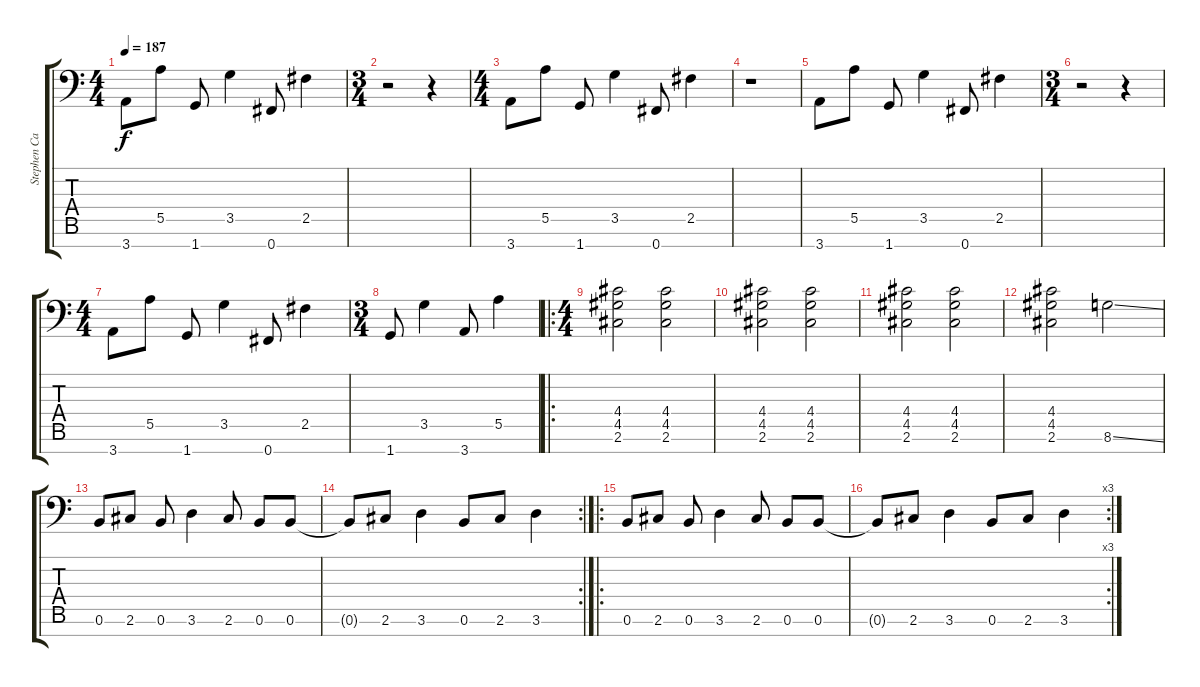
\track ("Stephen Carpenter (Eight string shown as" "Stephen Ca") {instrument distortionguitar}
\staff {score tabs}
\tuning (B3 G3 D3 A2 E2 B1 Gb1) {hide}
\ts (4 4)
\tempo 187
\clef f4
\ks c
3.7.8{dy f} 5.5.8 1.7.8 3.5.4 0.7.8 2.5.4 |
\ts (3 4)
r.2 r.4 |
\ts (4 4)
3.7.8 5.5.8 1.7.8 3.5.4 0.7.8 2.5.4 |
r.1 |
3.7.8 5.5.8 1.7.8 3.5.4 0.7.8 2.5.4 |
\ts (3 4)
r.2 r.4 |
\ts (4 4)
3.7.8 5.5.8 1.7.8 3.5.4 0.7.8 2.5.4 |
\ts (3 4)
1.7.8 3.5.4 3.7.8 5.5.4 |
\ro
\ts (4 4)
(4.4 4.5 2.6).2 (4.4 4.5 2.6).2 |
(4.4 4.5 2.6).2 (4.4 4.5 2.6).2 |
(4.4 4.5 2.6).2 (4.4 4.5 2.6).2 |
(4.4 4.5 2.6).2 8.6{ss}.2 |
0.6.8 2.6.8 0.6.8 3.6.4 2.6.8 0.6.8 0.6.8 |
\rc 2
0.6{t}.8 2.6.8 3.6.4 0.6.8 2.6.8 3.6.4 |
\ro
0.6.8 2.6.8 0.6.8 3.6.4 2.6.8 0.6.8 0.6.8 |
\rc 3
0.6{t}.8 2.6.8 3.6.4 0.6.8 2.6.8 3.6.4
